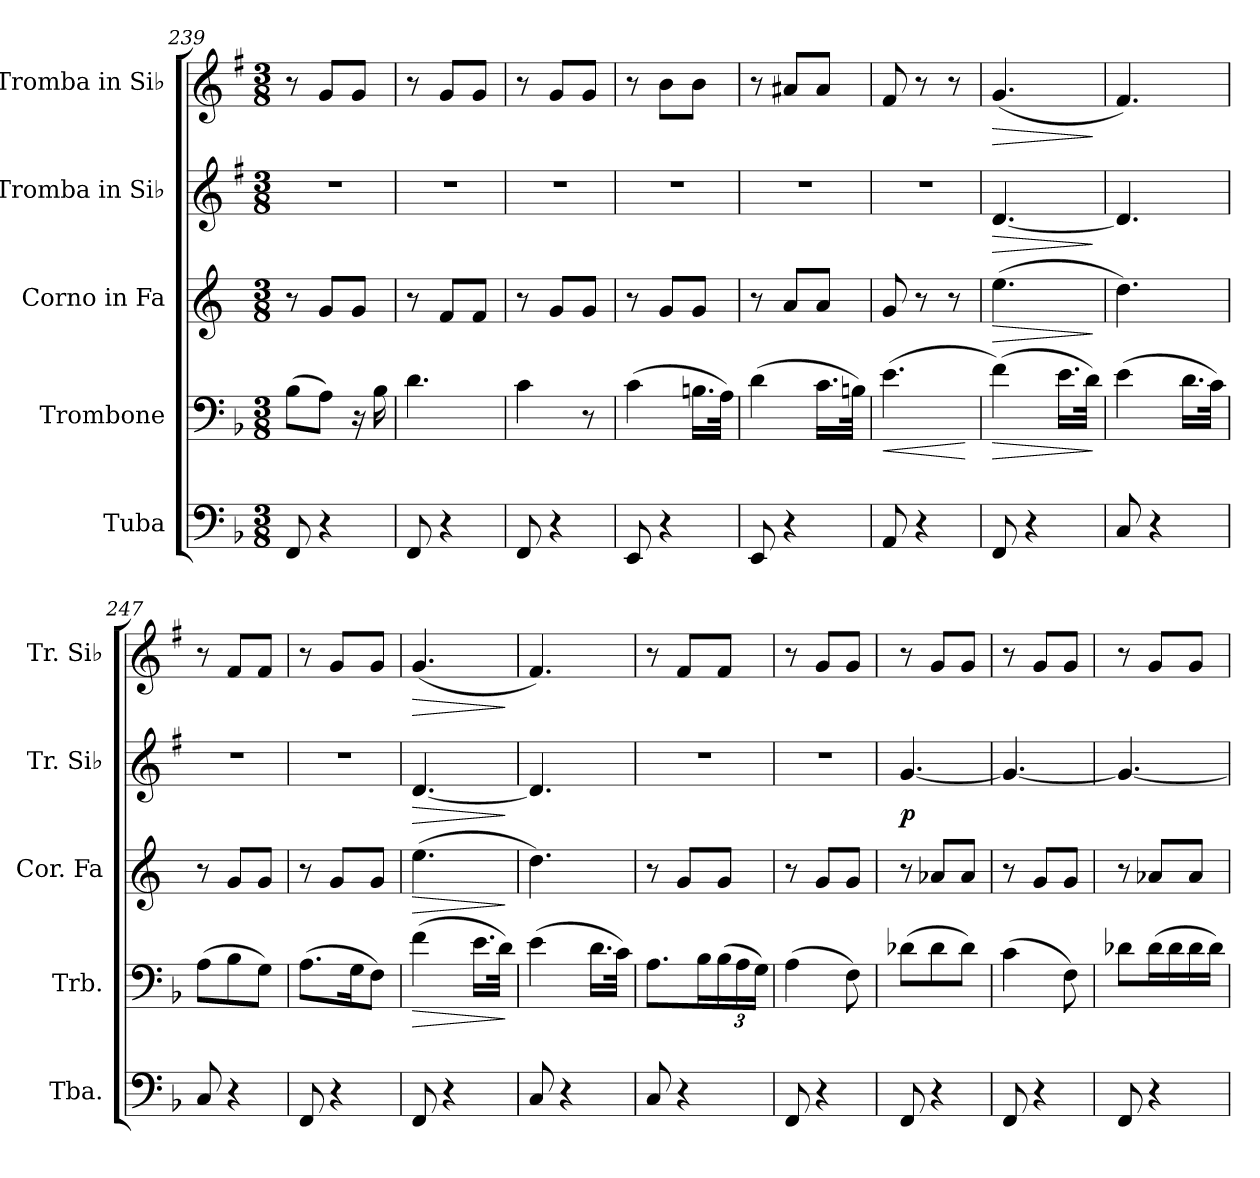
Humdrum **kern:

**kern	**kern	**dynam	**kern	**dynam	**kern	**dynam	**kern	**dynam
*part5	*part4	*part4	*part3	*part3	*part2	*part2	*part1	*part1
*staff5	*staff4	*staff4	*staff3	*staff3	*staff2	*staff2	*staff1	*staff1
*I"Tuba	*I"Trombone	*	*I"Corno in Fa	*	*I"Tromba in Si♭	*	*I"Tromba in Si♭	*
*I'Tba.	*I'Trb.	*	*I'Cor. Fa	*	*I'Tr. Si♭	*	*I'Tr. Si♭	*
!!LO:LB:g=z
*clefF4	*clefF4	*	*clefG2	*	*clefG2	*	*clefG2	*
*	*	*	*ITrd4c7	*	*ITrd1c2	*	*ITrd1c2	*
*k[b-]	*k[b-]	*	*k[b-]	*	*k[b-]	*	*k[b-]	*
*M3/8	*M3/8	*	*M3/8	*	*M3/8	*	*M3/8	*
=239	=239	=239	=239	=239	=239	=239	=239	=239
8FF/	(8B-\L	.	8r	.	4.r	.	8r	.
4r	8A\J)	.	8c/L	.	.	.	8f/L	.
.	16r	.	8c/J	.	.	.	8f/J	.
.	16B-\	.	.	.	.	.	.	.
=240	=240	=240	=240	=240	=240	=240	=240	=240
8FF/	4.d\	.	8r	.	4.r	.	8r	.
4r	.	.	8B-/L	.	.	.	8f/L	.
.	.	.	8B-/J	.	.	.	8f/J	.
=241	=241	=241	=241	=241	=241	=241	=241	=241
8FF/	4c\	.	8r	.	4.r	.	8r	.
4r	.	.	8c/L	.	.	.	8f/L	.
.	8r	.	8c/J	.	.	.	8f/J	.
=242	=242	=242	=242	=242	=242	=242	=242	=242
8EE/	(4c\	.	8r	.	4.r	.	8r	.
4r	.	.	8c/L	.	.	.	8a\L	.
.	16.Bn\LL	.	8c/J	.	.	.	8a\J	.
.	32A\JJk)	.	.	.	.	.	.	.
=243	=243	=243	=243	=243	=243	=243	=243	=243
8EE/	(4d\	.	8r	.	4.r	.	8r	.
4r	.	.	8d/L	.	.	.	8g#X/L	.
.	16.c\LL	.	8d/J	.	.	.	8g#/J	.
.	32Bn\JJk)	.	.	.	.	.	.	.
=244	=244	=244	=244	=244	=244	=244	=244	=244
!	!	!LO:HP:b	!	!	!	!	!	!
8AA/	(4.e\	<	8c/	.	4.r	.	8e/	.
4r	.	.	8r	.	.	.	8r	.
.	.	.	8r	.	.	.	8r	.
.	.	[	.	.	.	.	.	.
=245	=245	=245	=245	=245	=245	=245	=245	=245
!	!	!LO:HP:b	!	!LO:HP:b	!	!LO:HP:b	!	!LO:HP:b
8FF/	(4f\)	>	(4.a\	>	[4.c/	>	(4.f/	>
4r	.	.	.	.	.	.	.	.
.	16.e\LL	.	.	.	.	.	.	.
.	32d\JJk)	.	.	.	.	.	.	.
.	.	]	.	]	.	]	.	]
=246	=246	=246	=246	=246	=246	=246	=246	=246
8C/	(4e\	.	4.g\)	.	4.c/]	.	4.e/)	.
4r	.	.	.	.	.	.	.	.
.	16.d\LL	.	.	.	.	.	.	.
.	32c\JJk)	.	.	.	.	.	.	.
=247	=247	=247	=247	=247	=247	=247	=247	=247
8C/	(8A\L	.	8r	.	4.r	.	8r	.
4r	8B-\	.	8c/L	.	.	.	8e/L	.
.	8G\J)	.	8c/J	.	.	.	8e/J	.
=248	=248	=248	=248	=248	=248	=248	=248	=248
8FF/	(8.A\L	.	8r	.	4.r	.	8r	.
4r	.	.	8c/L	.	.	.	8f/L	.
.	16G\K	.	.	.	.	.	.	.
.	8F\J)	.	8c/J	.	.	.	8f/J	.
!!LO:PB:g=z
=249	=249	=249	=249	=249	=249	=249	=249	=249
!	!	!LO:HP:b	!	!LO:HP:b	!	!LO:HP:b	!	!LO:HP:b
8FF/	(4f\	>	(4.a\	>	[4.c/	>	(4.f/	>
4r	.	.	.	.	.	.	.	.
.	16.e\LL	.	.	.	.	.	.	.
.	32d\JJk)	.	.	.	.	.	.	.
.	.	]	.	]	.	]	.	]
=250	=250	=250	=250	=250	=250	=250	=250	=250
8C/	(4e\	.	4.g\)	.	4.c/]	.	4.e/)	.
4r	.	.	.	.	.	.	.	.
.	16.d\LL	.	.	.	.	.	.	.
.	32c\JJk)	.	.	.	.	.	.	.
=251	=251	=251	=251	=251	=251	=251	=251	=251
8C/	8.A\L	.	8r	.	4.r	.	8r	.
4r	.	.	8c/L	.	.	.	8e/L	.
.	16B-\L	.	.	.	.	.	.	.
*	*Xbrackettup	*	*	*	*	*	*	*
.	(24B-\	.	8c/J	.	.	.	8e/J	.
.	24A\	.	.	.	.	.	.	.
.	24G\JJ)	.	.	.	.	.	.	.
=252	=252	=252	=252	=252	=252	=252	=252	=252
8FF/	(4A\	.	8r	.	4.r	.	8r	.
4r	.	.	8c/L	.	.	.	8f/L	.
.	8F\)	.	8c/J	.	.	.	8f/J	.
=253	=253	=253	=253	=253	=253	=253	=253	=253
!	!	!	!	!	!	!LO:DY:b	!	!
8FF/	(8d-X\L	.	8r	.	[4.f/	p	8r	.
4r	8d-\	.	8d-X/L	.	.	.	8f/L	.
.	8d-\J)	.	8d-/J	.	.	.	8f/J	.
=254	=254	=254	=254	=254	=254	=254	=254	=254
8FF/	(4c\	.	8r	.	4.f/_	.	8r	.
4r	.	.	8c/L	.	.	.	8f/L	.
.	8F\)	.	8c/J	.	.	.	8f/J	.
=255	=255	=255	=255	=255	=255	=255	=255	=255
8FF/	8d-X\L	.	8r	.	4.f/_	.	8r	.
4r	(16d-\L	.	8d-X/L	.	.	.	8f/L	.
.	16d-\	.	.	.	.	.	.	.
.	16d-\	.	8d-/J	.	.	.	8f/J	.
.	16d-\JJ)	.	.	.	.	.	.	.
=	=	=	=	=	=	=	=	=
*-	*-	*-	*-	*-	*-	*-	*-	*-
